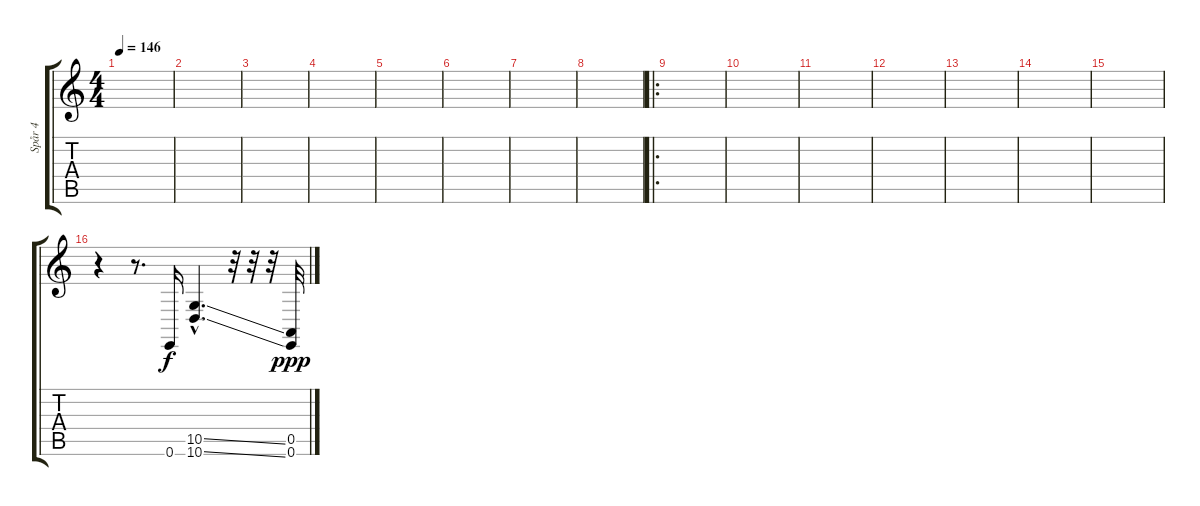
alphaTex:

\track ("Spår 4" "Spår 4") {instrument fx5brightness}
\staff {score tabs}
\tuning (E4 B3 G3 D3 A2 E2) {hide}
\ts (4 4)
\tempo 146
\clef g2
\ks c
|
|
|
|
|
|
|
|
\ro
|
|
|
|
|
|
|
r.4 r.8{d} 0.6.16{volume 14 balance 8 instrument overdrivenguitar} (10.5{ss hac} 10.6{ss hac}).4{d} r.32 r.32 r.32 (0.5 0.6).32{dy ppp}
